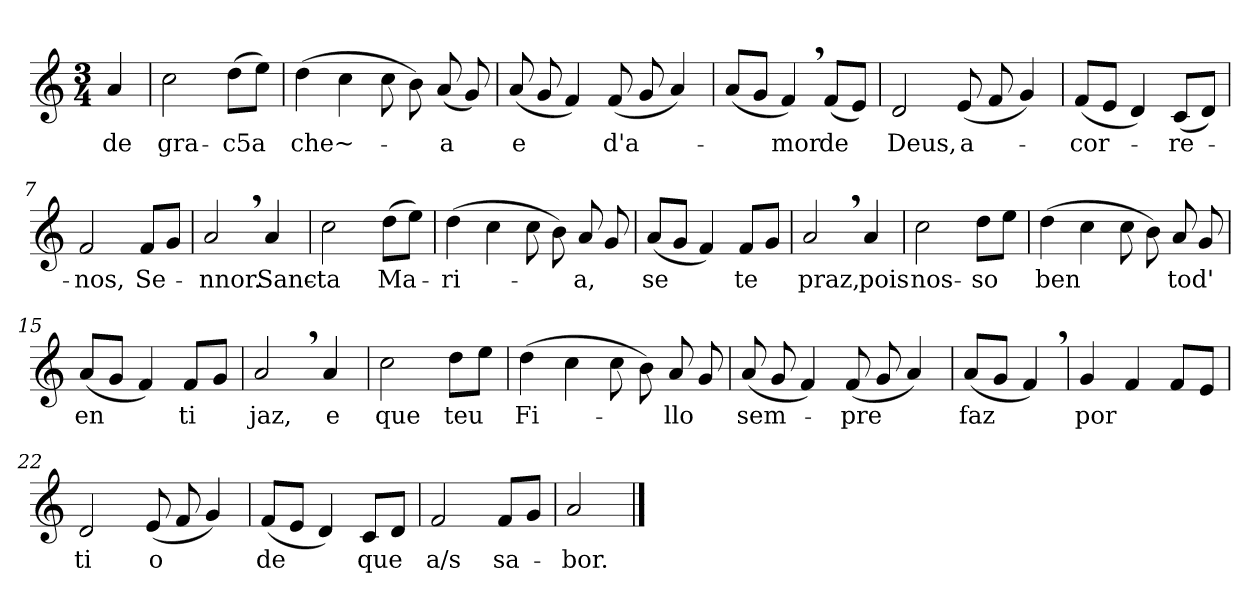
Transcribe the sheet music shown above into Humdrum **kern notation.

**kern	**text
*part1	*part1
*staff1	*staff1
*k[]	*
*M3/4	*
=	=
4a	de
=1	=1
2cc	gra-
(8ddL	-c5a
8eeJ)	.
=2	=2
(4dd	che~-
4cc	.
8cc	.
8b)	.
(8a	-a
8g)	.
=3	=3
(8a	e
8g	.
4f)	.
(8f	d'a-
8g	.
4a)	.
=4	=4
(8aL	.
8gJ	.
4f,)	-mor
(8fL	de
8eJ)	.
=5	=5
2d	Deus,
(8e	a-
8f	.
4g)	.
=6	=6
(8fL	-cor-
8eJ	.
4d)	.
(8cL	-re-
8dJ)	.
=7	=7
2f	-nos,
8fL	Se-
8gJ	.
=8	=8
2a,	-nnor.
4a	Sanc-
=9	=9
2cc	-ta
(8ddL	Ma-
8eeJ)	.
=10	=10
(4dd	-ri-
4cc	.
8cc	.
8b)	.
8a	-a,
8g	.
=11	=11
(8aL	se
8gJ	.
4f)	.
8fL	te
8gJ	.
=12	=12
2a,	praz,
4a	pois
=13	=13
2cc	nos-
8ddL	-so
8eeJ	.
=14	=14
(4dd	ben
4cc	.
8cc	.
8b)	.
8a	tod'
8g	.
=15	=15
(8aL	en
8gJ	.
4f)	.
8fL	ti
8gJ	.
=16	=16
2a,	jaz,
4a	e
=17	=17
2cc	que
8ddL	teu
8eeJ	.
=18	=18
(4dd	Fi-
4cc	.
8cc	.
8b)	.
8a	-llo
8g	.
=19	=19
(8a	sem-
8g	.
4f)	.
(8f	-pre
8g	.
4a)	.
=20	=20
(8aL	faz
8gJ	.
4f,)	.
=21	=21
4g	por
4f	.
8fL	.
8eJ	.
=22	=22
2d	ti
(8e	o
8f	.
4g)	.
=34	=34
(8fL	de
8eJ	.
4d)	.
8cL	que
8dJ	.
=35	=35
2f	a/s
8fL	sa-
8gJ	.
=36	=36
2a	-bor.
==	==
*-	*-
